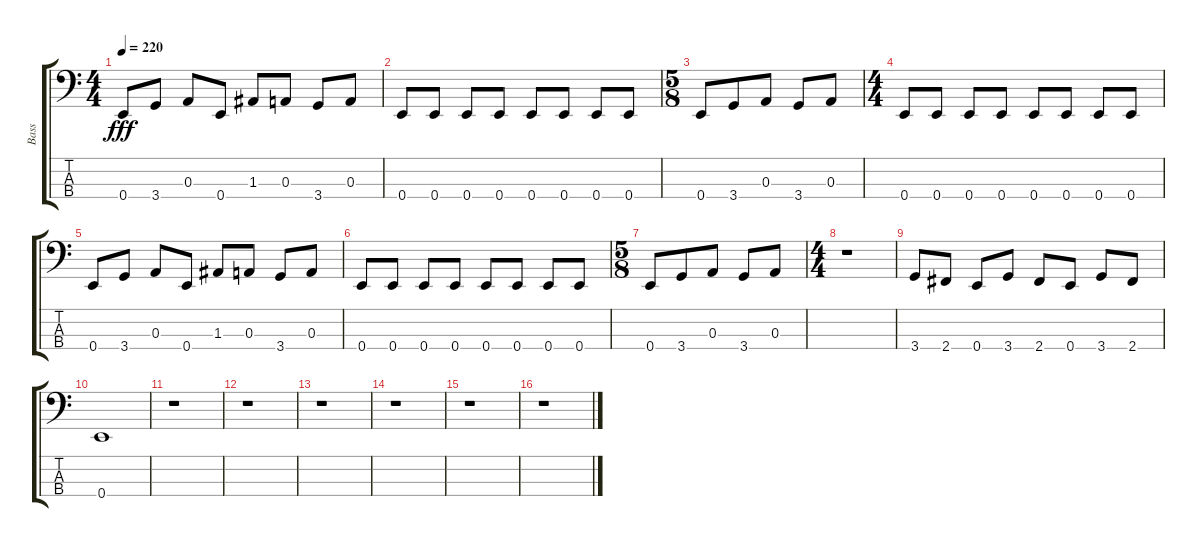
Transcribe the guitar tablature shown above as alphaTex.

\track ("Bass" "Bass") {instrument electricbasspick}
\staff {score tabs}
\tuning (G2 D2 A1 E1) {hide}
\ts (4 4)
\tempo 220
\clef f4
\ks c
0.4.8{dy fff} 3.4.8 0.3.8 0.4.8 1.3.8 0.3.8 3.4.8 0.3.8 |
0.4.8 0.4.8 0.4.8 0.4.8 0.4.8 0.4.8 0.4.8 0.4.8 |
\ts (5 8)
0.4.8 3.4.8 0.3.8 3.4.8 0.3.8 |
\ts (4 4)
0.4.8 0.4.8 0.4.8 0.4.8 0.4.8 0.4.8 0.4.8 0.4.8 |
0.4.8 3.4.8 0.3.8 0.4.8 1.3.8 0.3.8 3.4.8 0.3.8 |
0.4.8 0.4.8 0.4.8 0.4.8 0.4.8 0.4.8 0.4.8 0.4.8 |
\ts (5 8)
0.4.8 3.4.8 0.3.8 3.4.8 0.3.8 |
\ts (4 4)
r.1 |
3.4.8 2.4.8 0.4.8 3.4.8 2.4.8 0.4.8 3.4.8 2.4.8 |
0.4.1 |
r.1 |
r.1 |
r.1 |
r.1 |
r.1 |
r.1
